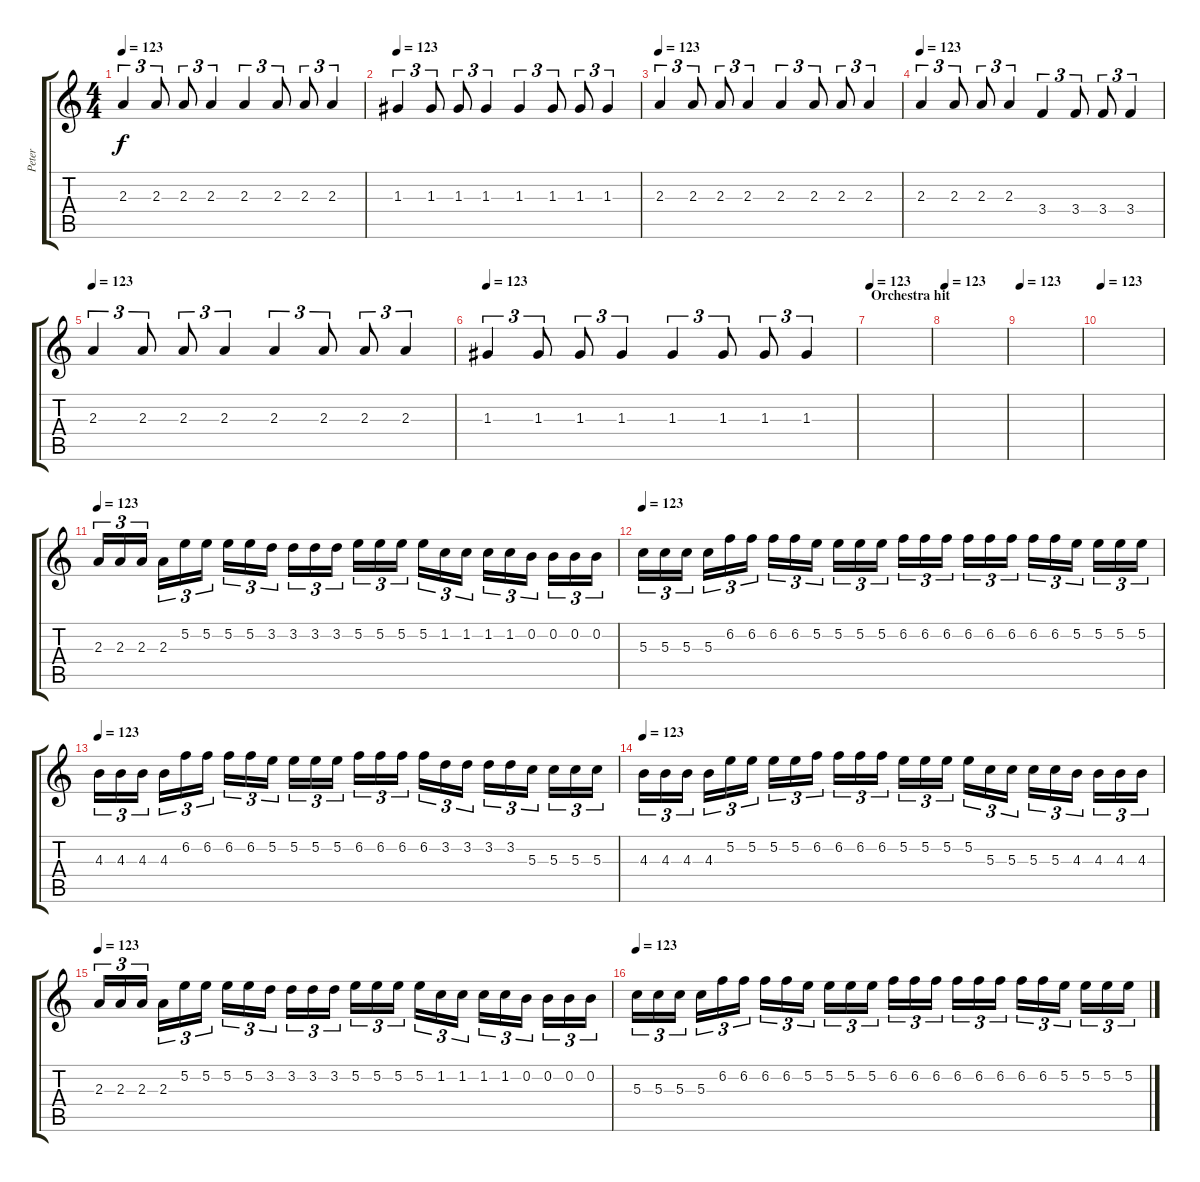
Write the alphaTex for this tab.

\track ("Peter" "Peter") {instrument distortionguitar}
\staff {score tabs}
\tuning (E4 B3 G3 D3 A2 E2) {hide}
\ts (4 4)
\tempo 123
\clef g2
\ks c
2.3.4{tu (3 2) dy f} 2.3.8{tu (3 2)} 2.3.8{tu (3 2)} 2.3.4{tu (3 2)} 2.3.4{tu (3 2)} 2.3.8{tu (3 2)} 2.3.8{tu (3 2)} 2.3.4{tu (3 2)} |
\tempo 123
1.3.4{tu (3 2)} 1.3.8{tu (3 2)} 1.3.8{tu (3 2)} 1.3.4{tu (3 2)} 1.3.4{tu (3 2)} 1.3.8{tu (3 2)} 1.3.8{tu (3 2)} 1.3.4{tu (3 2)} |
\tempo 123
2.3.4{tu (3 2)} 2.3.8{tu (3 2)} 2.3.8{tu (3 2)} 2.3.4{tu (3 2)} 2.3.4{tu (3 2)} 2.3.8{tu (3 2)} 2.3.8{tu (3 2)} 2.3.4{tu (3 2)} |
\tempo 123
2.3.4{tu (3 2)} 2.3.8{tu (3 2)} 2.3.8{tu (3 2)} 2.3.4{tu (3 2)} 3.4.4{tu (3 2)} 3.4.8{tu (3 2)} 3.4.8{tu (3 2)} 3.4.4{tu (3 2)} |
\tempo 123
2.3.4{tu (3 2)} 2.3.8{tu (3 2)} 2.3.8{tu (3 2)} 2.3.4{tu (3 2)} 2.3.4{tu (3 2)} 2.3.8{tu (3 2)} 2.3.8{tu (3 2)} 2.3.4{tu (3 2)} |
\tempo 123
1.3.4{tu (3 2)} 1.3.8{tu (3 2)} 1.3.8{tu (3 2)} 1.3.4{tu (3 2)} 1.3.4{tu (3 2)} 1.3.8{tu (3 2)} 1.3.8{tu (3 2)} 1.3.4{tu (3 2)} |
\section ("" "Orchestra hit")
\tempo 123
|
\tempo 123
|
\tempo 123
|
\tempo 123
|
\tempo 123
2.3.16{tu (3 2)} 2.3.16{tu (3 2)} 2.3.16{tu (3 2)} 2.3.16{tu (3 2)} 5.2.16{tu (3 2)} 5.2.16{tu (3 2)} 5.2.16{tu (3 2)} 5.2.16{tu (3 2)} 3.2.16{tu (3 2)} 3.2.16{tu (3 2)} 3.2.16{tu (3 2)} 3.2.16{tu (3 2)} 5.2.16{tu (3 2)} 5.2.16{tu (3 2)} 5.2.16{tu (3 2)} 5.2.16{tu (3 2)} 1.2.16{tu (3 2)} 1.2.16{tu (3 2)} 1.2.16{tu (3 2)} 1.2.16{tu (3 2)} 0.2.16{tu (3 2)} 0.2.16{tu (3 2)} 0.2.16{tu (3 2)} 0.2.16{tu (3 2)} |
\tempo 123
5.3.16{tu (3 2)} 5.3.16{tu (3 2)} 5.3.16{tu (3 2)} 5.3.16{tu (3 2)} 6.2.16{tu (3 2)} 6.2.16{tu (3 2)} 6.2.16{tu (3 2)} 6.2.16{tu (3 2)} 5.2.16{tu (3 2)} 5.2.16{tu (3 2)} 5.2.16{tu (3 2)} 5.2.16{tu (3 2)} 6.2.16{tu (3 2)} 6.2.16{tu (3 2)} 6.2.16{tu (3 2)} 6.2.16{tu (3 2)} 6.2.16{tu (3 2)} 6.2.16{tu (3 2)} 6.2.16{tu (3 2)} 6.2.16{tu (3 2)} 5.2.16{tu (3 2)} 5.2.16{tu (3 2)} 5.2.16{tu (3 2)} 5.2.16{tu (3 2)} |
\tempo 123
4.3.16{tu (3 2)} 4.3.16{tu (3 2)} 4.3.16{tu (3 2)} 4.3.16{tu (3 2)} 6.2.16{tu (3 2)} 6.2.16{tu (3 2)} 6.2.16{tu (3 2)} 6.2.16{tu (3 2)} 5.2.16{tu (3 2)} 5.2.16{tu (3 2)} 5.2.16{tu (3 2)} 5.2.16{tu (3 2)} 6.2.16{tu (3 2)} 6.2.16{tu (3 2)} 6.2.16{tu (3 2)} 6.2.16{tu (3 2)} 3.2.16{tu (3 2)} 3.2.16{tu (3 2)} 3.2.16{tu (3 2)} 3.2.16{tu (3 2)} 5.3.16{tu (3 2)} 5.3.16{tu (3 2)} 5.3.16{tu (3 2)} 5.3.16{tu (3 2)} |
\tempo 123
4.3.16{tu (3 2)} 4.3.16{tu (3 2)} 4.3.16{tu (3 2)} 4.3.16{tu (3 2)} 5.2.16{tu (3 2)} 5.2.16{tu (3 2)} 5.2.16{tu (3 2)} 5.2.16{tu (3 2)} 6.2.16{tu (3 2)} 6.2.16{tu (3 2)} 6.2.16{tu (3 2)} 6.2.16{tu (3 2)} 5.2.16{tu (3 2)} 5.2.16{tu (3 2)} 5.2.16{tu (3 2)} 5.2.16{tu (3 2)} 5.3.16{tu (3 2)} 5.3.16{tu (3 2)} 5.3.16{tu (3 2)} 5.3.16{tu (3 2)} 4.3.16{tu (3 2)} 4.3.16{tu (3 2)} 4.3.16{tu (3 2)} 4.3.16{tu (3 2)} |
\tempo 123
2.3.16{tu (3 2)} 2.3.16{tu (3 2)} 2.3.16{tu (3 2)} 2.3.16{tu (3 2)} 5.2.16{tu (3 2)} 5.2.16{tu (3 2)} 5.2.16{tu (3 2)} 5.2.16{tu (3 2)} 3.2.16{tu (3 2)} 3.2.16{tu (3 2)} 3.2.16{tu (3 2)} 3.2.16{tu (3 2)} 5.2.16{tu (3 2)} 5.2.16{tu (3 2)} 5.2.16{tu (3 2)} 5.2.16{tu (3 2)} 1.2.16{tu (3 2)} 1.2.16{tu (3 2)} 1.2.16{tu (3 2)} 1.2.16{tu (3 2)} 0.2.16{tu (3 2)} 0.2.16{tu (3 2)} 0.2.16{tu (3 2)} 0.2.16{tu (3 2)} |
\tempo 123
5.3.16{tu (3 2)} 5.3.16{tu (3 2)} 5.3.16{tu (3 2)} 5.3.16{tu (3 2)} 6.2.16{tu (3 2)} 6.2.16{tu (3 2)} 6.2.16{tu (3 2)} 6.2.16{tu (3 2)} 5.2.16{tu (3 2)} 5.2.16{tu (3 2)} 5.2.16{tu (3 2)} 5.2.16{tu (3 2)} 6.2.16{tu (3 2)} 6.2.16{tu (3 2)} 6.2.16{tu (3 2)} 6.2.16{tu (3 2)} 6.2.16{tu (3 2)} 6.2.16{tu (3 2)} 6.2.16{tu (3 2)} 6.2.16{tu (3 2)} 5.2.16{tu (3 2)} 5.2.16{tu (3 2)} 5.2.16{tu (3 2)} 5.2.16{tu (3 2)}
